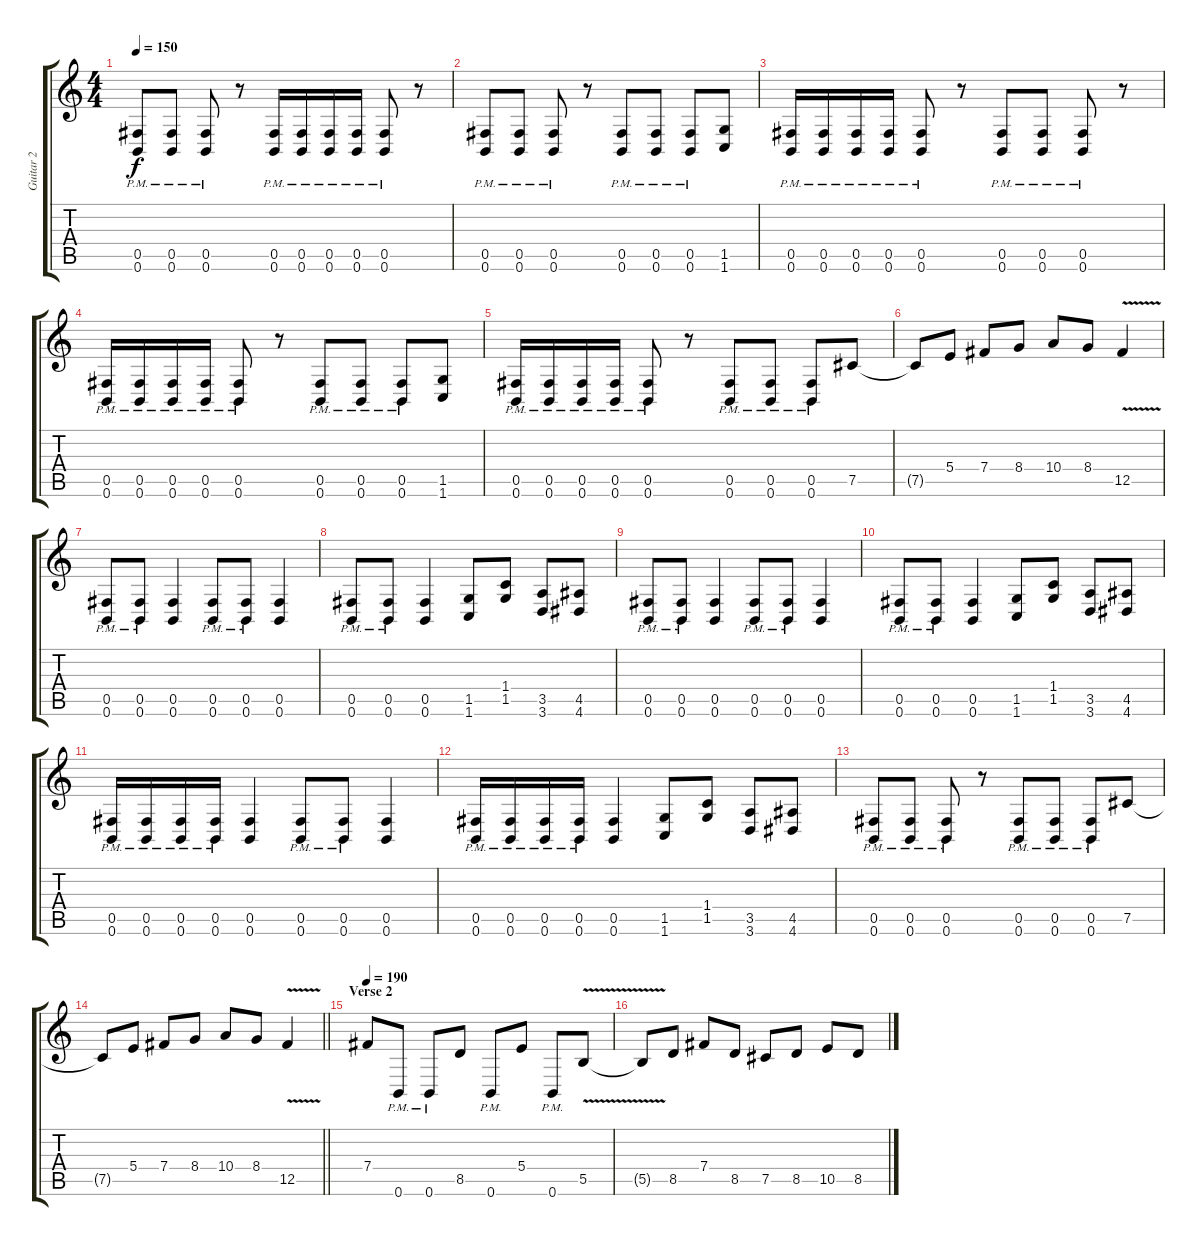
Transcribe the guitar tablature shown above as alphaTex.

\track ("Guitar 2" "Guitar 2") {instrument distortionguitar}
\staff {score tabs}
\tuning (Db4 Ab3 E3 B2 Gb2 B1) {hide}
\ts (4 4)
\tempo 150
\clef g2
\ks c
(0.5{pm} 0.6{pm}).8{dy f} (0.5{pm} 0.6{pm}).8 (0.5{pm} 0.6{pm}).8 r.8 (0.5{pm} 0.6{pm}).16 (0.5{pm} 0.6{pm}).16 (0.5{pm} 0.6{pm}).16 (0.5{pm} 0.6{pm}).16 (0.5{pm} 0.6{pm}).8 r.8 |
(0.5{pm} 0.6{pm}).8 (0.5{pm} 0.6{pm}).8 (0.5{pm} 0.6{pm}).8 r.8 (0.5{pm} 0.6{pm}).8 (0.5{pm} 0.6{pm}).8 (0.5{pm} 0.6{pm}).8 (1.5 1.6).8 |
(0.5{pm} 0.6{pm}).16 (0.5{pm} 0.6{pm}).16 (0.5{pm} 0.6{pm}).16 (0.5{pm} 0.6{pm}).16 (0.5{pm} 0.6{pm}).8 r.8 (0.5{pm} 0.6{pm}).8 (0.5{pm} 0.6{pm}).8 (0.5{pm} 0.6{pm}).8 r.8 |
(0.5{pm} 0.6{pm}).16 (0.5{pm} 0.6{pm}).16 (0.5{pm} 0.6{pm}).16 (0.5{pm} 0.6{pm}).16 (0.5{pm} 0.6{pm}).8 r.8 (0.5{pm} 0.6{pm}).8 (0.5{pm} 0.6{pm}).8 (0.5{pm} 0.6{pm}).8 (1.5 1.6).8 |
(0.5{pm} 0.6{pm}).16 (0.5{pm} 0.6{pm}).16 (0.5{pm} 0.6{pm}).16 (0.5{pm} 0.6{pm}).16 (0.5{pm} 0.6{pm}).8 r.8 (0.5{pm} 0.6{pm}).8 (0.5{pm} 0.6{pm}).8 (0.5{pm} 0.6{pm}).8 7.5.8 |
7.5{t}.8 5.4.8 7.4.8 8.4.8 10.4.8 8.4.8 12.5{v}.4 |
(0.5{pm} 0.6{pm}).8 (0.5{pm} 0.6{pm}).8 (0.5 0.6).4 (0.5{pm} 0.6{pm}).8 (0.5{pm} 0.6{pm}).8 (0.5 0.6).4 |
(0.5{pm} 0.6{pm}).8 (0.5{pm} 0.6{pm}).8 (0.5 0.6).4 (1.5 1.6).8 (1.4 1.5).8 (3.5 3.6).8 (4.5 4.6).8 |
(0.5{pm} 0.6{pm}).8 (0.5{pm} 0.6{pm}).8 (0.5 0.6).4 (0.5{pm} 0.6{pm}).8 (0.5{pm} 0.6{pm}).8 (0.5 0.6).4 |
(0.5{pm} 0.6{pm}).8 (0.5{pm} 0.6{pm}).8 (0.5 0.6).4 (1.5 1.6).8 (1.4 1.5).8 (3.5 3.6).8 (4.5 4.6).8 |
(0.5{pm} 0.6{pm}).16 (0.5{pm} 0.6{pm}).16 (0.5{pm} 0.6{pm}).16 (0.5{pm} 0.6{pm}).16 (0.5 0.6).4 (0.5{pm} 0.6{pm}).8 (0.5{pm} 0.6{pm}).8 (0.5 0.6).4 |
(0.5{pm} 0.6{pm}).16 (0.5{pm} 0.6{pm}).16 (0.5{pm} 0.6{pm}).16 (0.5{pm} 0.6{pm}).16 (0.5 0.6).4 (1.5 1.6).8 (1.4 1.5).8 (3.5 3.6).8 (4.5 4.6).8 |
(0.5{pm} 0.6{pm}).8 (0.5{pm} 0.6{pm}).8 (0.5{pm} 0.6{pm}).8 r.8 (0.5{pm} 0.6{pm}).8 (0.5{pm} 0.6{pm}).8 (0.5{pm} 0.6{pm}).8 7.5.8 |
\barLineRight lightlight
7.5{t}.8 5.4.8 7.4.8 8.4.8 10.4.8 8.4.8 12.5{v}.4 |
\section ("" "Verse 2")
\tempo 190
7.4.8 0.6{pm}.8 0.6{pm}.8 8.5.8 0.6{pm}.8 5.4.8 0.6{pm}.8 5.5{v}.8 |
5.5{t}.8 8.5.8 7.4.8 8.5.8 7.5.8 8.5.8 10.5.8 8.5.8
